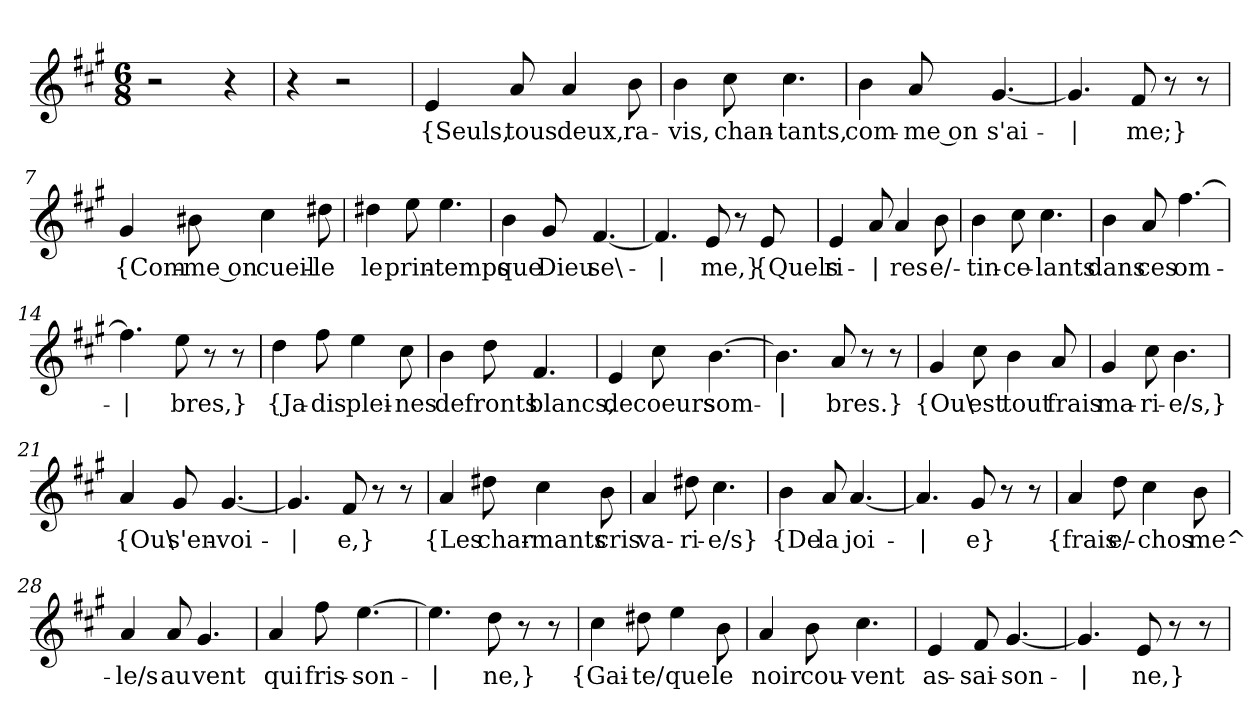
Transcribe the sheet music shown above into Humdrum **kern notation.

**kern	**text
*part1	*part1
*staff1	*staff1
*clefG2	*
*k[f#c#g#]	*
*M6/8	*
=1	=1
2r	.
4r	.
=2	=2
4r	.
2r	.
=3	=3
!	!LO:LY:b
4e/	{Seuls,
!	!LO:LY:b
8a/	tous
!	!LO:LY:b
4a/	deux,
!	!LO:LY:b
8b\	ra-
=4	=4
!	!LO:LY:b
4b\	-vis,
!	!LO:LY:b
8cc#\	chan-
!	!LO:LY:b
4.cc#\	-tants,
=5	=5
!	!LO:LY:b
4b\	com-
!	!LO:LY:b
8a/	-me on
!	!LO:LY:b
[4.g#/	s'ai-
=6	=6
!	!LO:LY:b
4.g#/]	|
!	!LO:LY:b
8f#/	-me;}
8r	.
8r	.
!!LO:LB:g=z
=7	=7
!	!LO:LY:b
4g#/	{Com-
!	!LO:LY:b
8b#X\	-me on
!	!LO:LY:b
4cc#\	cueil-
!	!LO:LY:b
8dd#X\	-le
=8	=8
!	!LO:LY:b
4dd#X\	le
!	!LO:LY:b
8ee\	prin-
!	!LO:LY:b
4.ee\	-temps
=9	=9
!	!LO:LY:b
4b\	que
!	!LO:LY:b
8g#/	Dieu
!	!LO:LY:b
[4.f#/	se\-
=10	=10
!	!LO:LY:b
4.f#/]	|
!	!LO:LY:b
8e/	-me,}
8r	.
!	!LO:LY:b
8e/	{Quels
=11	=11
!	!LO:LY:b
4e/	ri-
!	!LO:LY:b
8a/	|
!	!LO:LY:b
4a/	-res
!	!LO:LY:b
8b\	e/-
=12	=12
!	!LO:LY:b
4b\	-tin-
!	!LO:LY:b
8cc#\	-ce-
!	!LO:LY:b
4.cc#\	-lants
!!LO:LB:g=z
=13	=13
!	!LO:LY:b
4b\	dans
!	!LO:LY:b
8a/	ces
!	!LO:LY:b
[4.ff#\	om-
=14	=14
!	!LO:LY:b
4.ff#\]	|
!	!LO:LY:b
8ee\	-bres,}
8r	.
8r	.
=15	=15
!	!LO:LY:b
4dd\	{Ja-
!	!LO:LY:b
8ff#\	-dis
!	!LO:LY:b
4ee\	plei-
!	!LO:LY:b
8cc#\	-nes
=16	=16
!	!LO:LY:b
4b\	de
!	!LO:LY:b
8dd\	fronts
!	!LO:LY:b
4.f#/	blancs,
=17	=17
!	!LO:LY:b
4e/	de
!	!LO:LY:b
8cc#\	coeurs
!	!LO:LY:b
[4.b\	som-
=18	=18
!	!LO:LY:b
4.b\]	|
!	!LO:LY:b
8a/	-bres.}
8r	.
8r	.
!!LO:LB:g=z
=19	=19
!	!LO:LY:b
4g#/	{Ou\
!	!LO:LY:b
8cc#\	est
!	!LO:LY:b
4b\	tout
!	!LO:LY:b
8a/	frais
=20	=20
!	!LO:LY:b
4g#/	ma-
!	!LO:LY:b
8cc#\	-ri-
!	!LO:LY:b
4.b\	-e/s,}
=21	=21
!	!LO:LY:b
4a/	{Ou\
!	!LO:LY:b
8g#/	s'en-
!	!LO:LY:b
[4.g#/	-voi-
=22	=22
!	!LO:LY:b
4.g#/]	|
!	!LO:LY:b
8f#/	-e,}
8r	.
8r	.
=23	=23
!	!LO:LY:b
4a/	{Les
!	!LO:LY:b
8dd#X\	char-
!	!LO:LY:b
4cc#\	-mants
!	!LO:LY:b
8b\	cris
=24	=24
!	!LO:LY:b
4a/	va-
!	!LO:LY:b
8dd#X\	-ri-
!	!LO:LY:b
4.cc#\	-e/s}
!!LO:LB:g=z
=25	=25
!	!LO:LY:b
4b\	{De
!	!LO:LY:b
8a/	la
!	!LO:LY:b
[4.a/	joi-
=26	=26
!	!LO:LY:b
4.a/]	|
!	!LO:LY:b
8g#/	-e}
8r	.
8r	.
=27	=27
!	!LO:LY:b
4a/	{frais
!	!LO:LY:b
8dd\	e/-
!	!LO:LY:b
4cc#\	-chos
!	!LO:LY:b
8b\	me^-
=28	=28
!	!LO:LY:b
4a/	-le/s
!	!LO:LY:b
8a/	au
!	!LO:LY:b
4.g#/	vent
=29	=29
!	!LO:LY:b
4a/	qui
!	!LO:LY:b
8ff#\	fris-
!	!LO:LY:b
[4.ee\	-son-
=30	=30
!	!LO:LY:b
4.ee\]	|
!	!LO:LY:b
8dd\	-ne,}
8r	.
8r	.
=31	=31
!	!LO:LY:b
4cc#\	{Gai-
!	!LO:LY:b
8dd#X\	-te/
!	!LO:LY:b
4ee\	que
!	!LO:LY:b
8b\	le
!!LO:LB:g=z
=32	=32
!	!LO:LY:b
4a/	noir
!	!LO:LY:b
8b\	cou-
!	!LO:LY:b
4.cc#\	-vent
=33	=33
!	!LO:LY:b
4e/	as-
!	!LO:LY:b
8f#/	-sai-
!	!LO:LY:b
[4.g#/	-son-
=34	=34
!	!LO:LY:b
4.g#/]	|
!	!LO:LY:b
8e/	-ne,}
8r	.
8r	.
=	=
*-	*-
